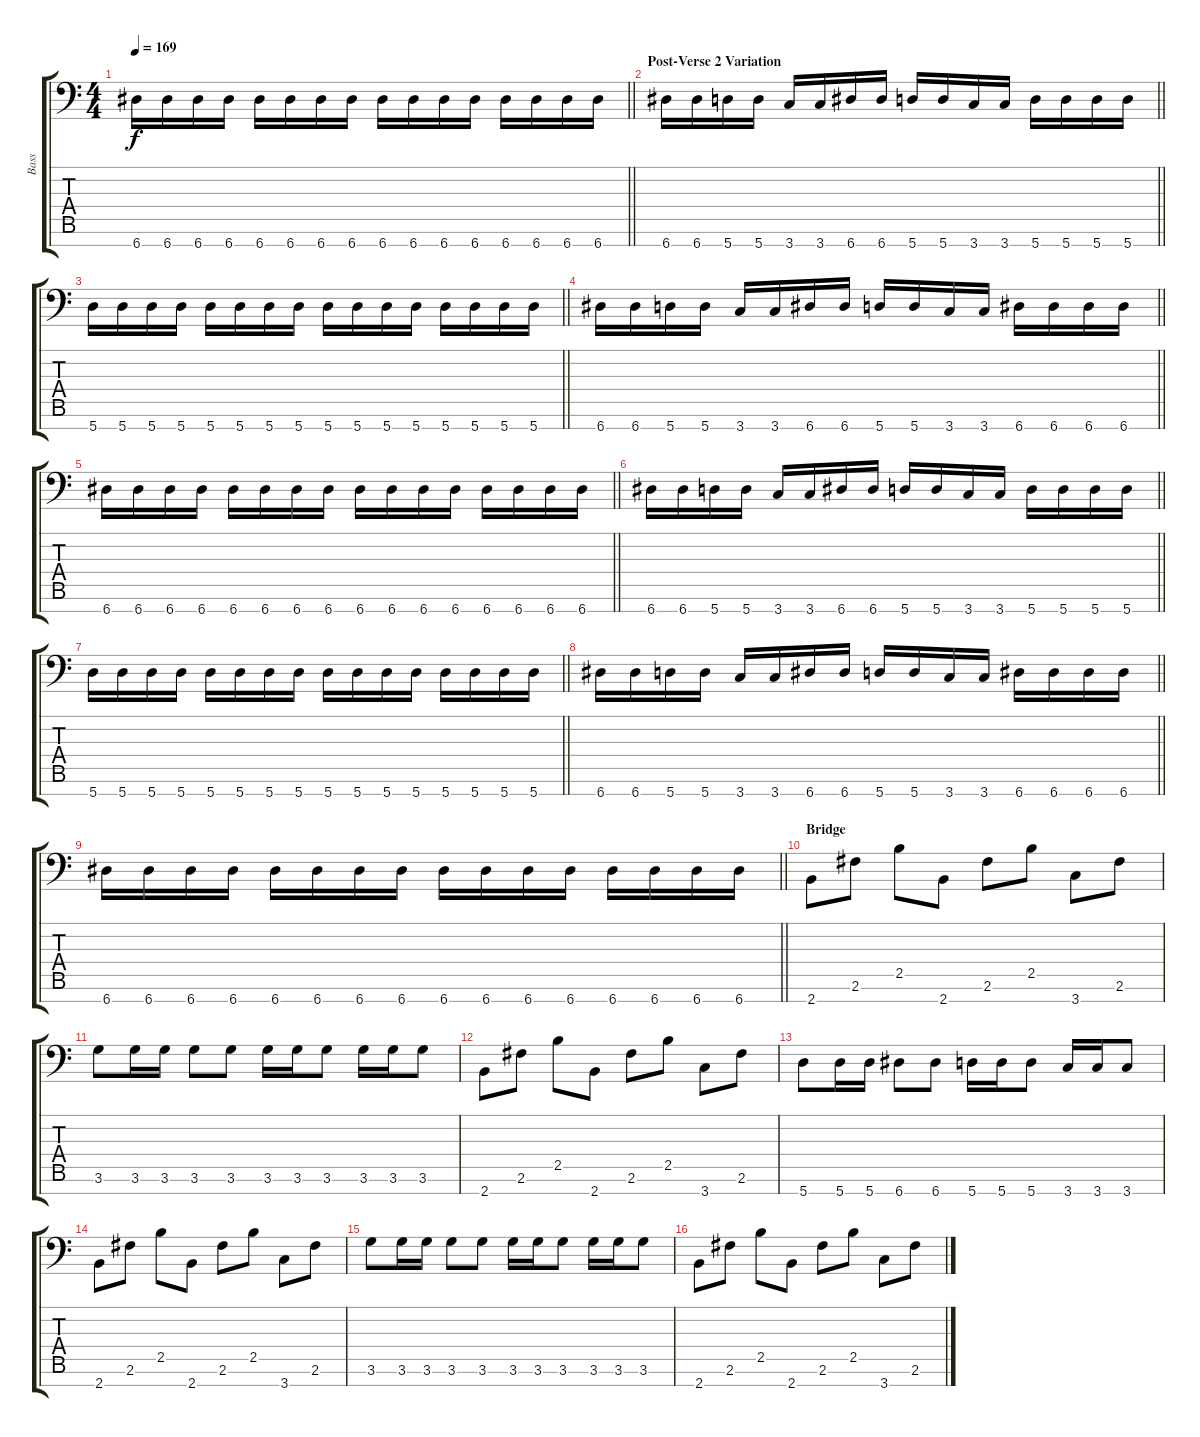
\track ("Bass" "Bass") {instrument electricbasspick}
\staff {score tabs}
\tuning (E4 B3 G3 D3 A2 E2 A1) {hide}
\ts (4 4)
\tempo 169
\clef f4
\barLineRight lightlight
\ks c
6.7.16{dy f} 6.7.16 6.7.16 6.7.16 6.7.16 6.7.16 6.7.16 6.7.16 6.7.16 6.7.16 6.7.16 6.7.16 6.7.16 6.7.16 6.7.16 6.7.16 |
\section ("" "Post-Verse 2 Variation")
\barLineRight lightlight
6.7.16 6.7.16 5.7.16 5.7.16 3.7.16 3.7.16 6.7.16 6.7.16 5.7.16 5.7.16 3.7.16 3.7.16 5.7.16 5.7.16 5.7.16 5.7.16 |
\barLineRight lightlight
5.7.16 5.7.16 5.7.16 5.7.16 5.7.16 5.7.16 5.7.16 5.7.16 5.7.16 5.7.16 5.7.16 5.7.16 5.7.16 5.7.16 5.7.16 5.7.16 |
\barLineRight lightlight
6.7.16 6.7.16 5.7.16 5.7.16 3.7.16 3.7.16 6.7.16 6.7.16 5.7.16 5.7.16 3.7.16 3.7.16 6.7.16 6.7.16 6.7.16 6.7.16 |
\barLineRight lightlight
6.7.16 6.7.16 6.7.16 6.7.16 6.7.16 6.7.16 6.7.16 6.7.16 6.7.16 6.7.16 6.7.16 6.7.16 6.7.16 6.7.16 6.7.16 6.7.16 |
\barLineRight lightlight
6.7.16 6.7.16 5.7.16 5.7.16 3.7.16 3.7.16 6.7.16 6.7.16 5.7.16 5.7.16 3.7.16 3.7.16 5.7.16 5.7.16 5.7.16 5.7.16 |
\barLineRight lightlight
5.7.16 5.7.16 5.7.16 5.7.16 5.7.16 5.7.16 5.7.16 5.7.16 5.7.16 5.7.16 5.7.16 5.7.16 5.7.16 5.7.16 5.7.16 5.7.16 |
\barLineRight lightlight
6.7.16 6.7.16 5.7.16 5.7.16 3.7.16 3.7.16 6.7.16 6.7.16 5.7.16 5.7.16 3.7.16 3.7.16 6.7.16 6.7.16 6.7.16 6.7.16 |
\barLineRight lightlight
6.7.16 6.7.16 6.7.16 6.7.16 6.7.16 6.7.16 6.7.16 6.7.16 6.7.16 6.7.16 6.7.16 6.7.16 6.7.16 6.7.16 6.7.16 6.7.16 |
\section ("" "Bridge")
2.7.8 2.6.8 2.5.8 2.7.8 2.6.8 2.5.8 3.7.8 2.6.8 |
3.6.8 3.6.16 3.6.16 3.6.8 3.6.8 3.6.16 3.6.16 3.6.8 3.6.16 3.6.16 3.6.8 |
2.7.8 2.6.8 2.5.8 2.7.8 2.6.8 2.5.8 3.7.8 2.6.8 |
5.7.8 5.7.16 5.7.16 6.7.8 6.7.8 5.7.16 5.7.16 5.7.8 3.7.16 3.7.16 3.7.8 |
2.7.8 2.6.8 2.5.8 2.7.8 2.6.8 2.5.8 3.7.8 2.6.8 |
3.6.8 3.6.16 3.6.16 3.6.8 3.6.8 3.6.16 3.6.16 3.6.8 3.6.16 3.6.16 3.6.8 |
2.7.8 2.6.8 2.5.8 2.7.8 2.6.8 2.5.8 3.7.8 2.6.8
